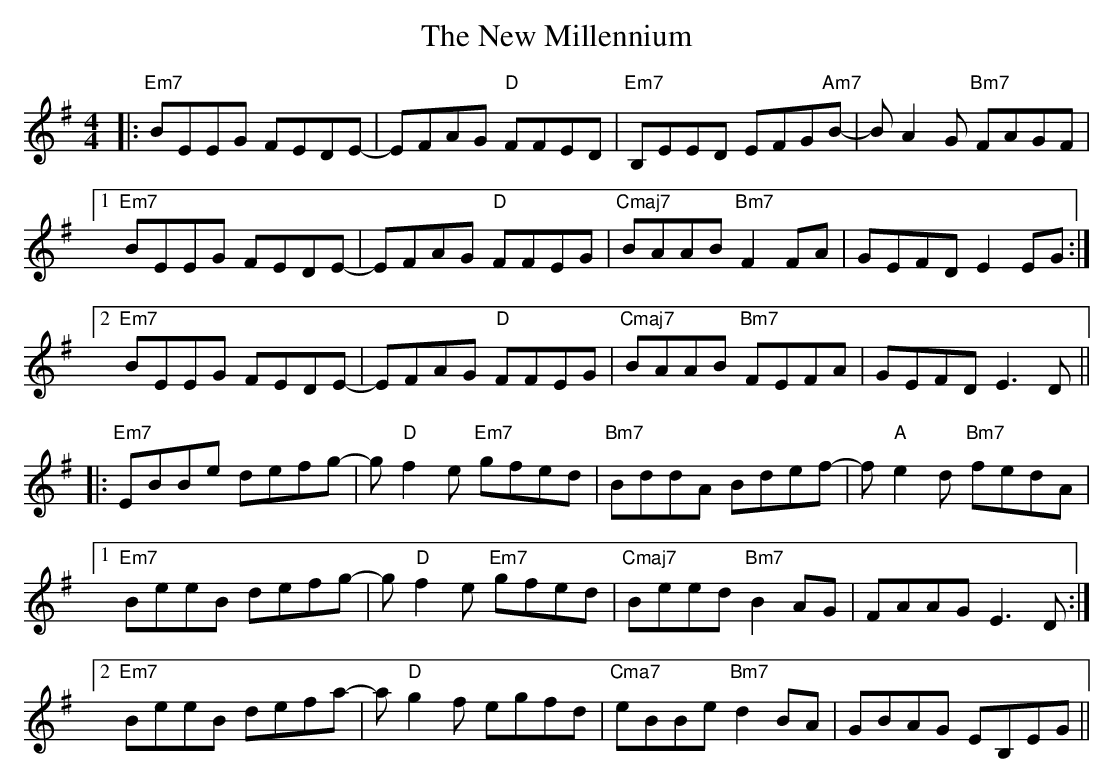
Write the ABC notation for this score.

X:1
T: The New Millennium
M: 4/4
L: 1/8
K: Emin
|:"Em7"BEEG FEDE-|EFAG "D"FFED|"Em7"B,EED EFG"Am7"B-|B A2 G "Bm7"FAGF|
[1"Em7"BEEG FEDE-|EFAG "D"FFEG|"Cmaj7"BAAB "Bm7"F2FA|GEFD E2 EG:|
[2"Em7"BEEG FEDE-|EFAG "D"FFEG|"Cmaj7"BAAB "Bm7"FEFA|GEFD E3 D||
|:"Em7"EBBe defg-|g "D"f2 e "Em7"gfed|"Bm7"BddA Bdef-|f "A"e2 d "Bm7"fedA|
[1"Em7"BeeB defg-|g "D"f2 e "Em7"gfed|"Cmaj7"Beed "Bm7"B2 AG|FAAG E3 D:|
[2"Em7"BeeB defa-|a "D"g2 f egfd|"Cma7"eBBe "Bm7"d2BA|GBAG EB,EG||
